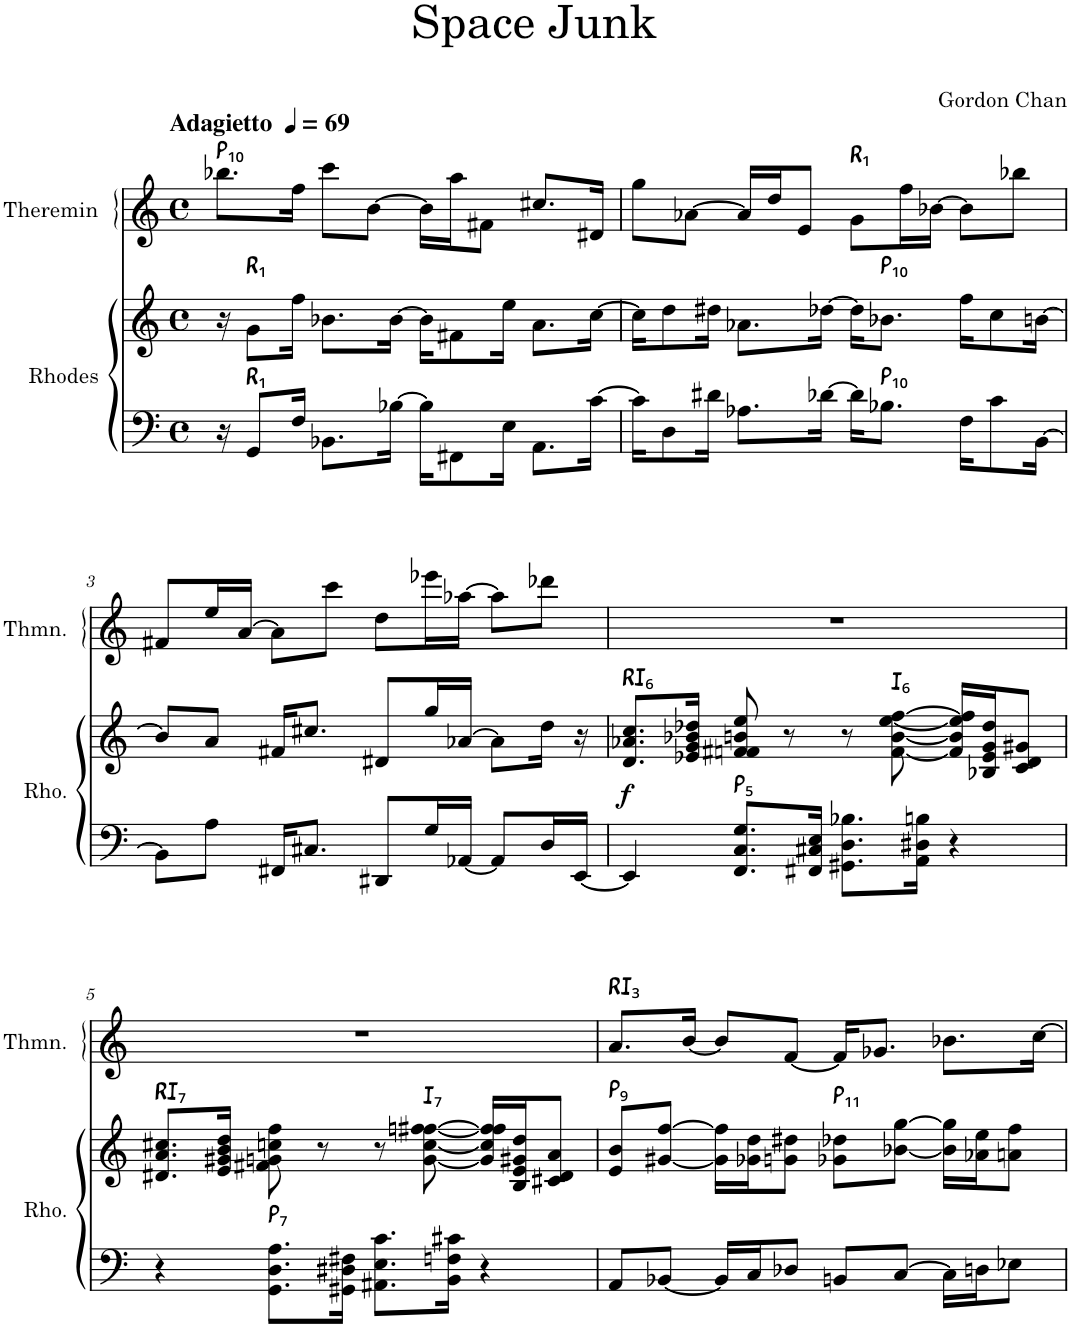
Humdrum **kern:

**kern	**kern	**dynam	**harte	**kern	**harte
*part2	*part2	*part2	*part2	*part1	*part1
*staff3	*staff2	*staff2/3	*	*staff1	*
*I"Rhodes	*	*	*	*I"Theremin	*
*I'Rho.	*	*	*	*I'Thmn.	*
*clefF4	*clefG2	*	*	*clefG2	*
*k[]	*k[]	*	*	*k[]	*
*M4/4	*M4/4	*	*	*M4/4	*
*met(c)	*met(c)	*	*	*met(c)	*
*MM69	*MM69	*	*	*MM69	*
=1	=1	=1	=1	=1	=1
!	!	!	!	!LO:TX:a:B:t=Adagietto	!LO:H:kt=P₁₀
16r	16r	.	.	8.bb-X\L	N
!	!	!	!LO:H:n=1:kt=R₁	!	!
!	!	!	!LO:H:n=2:kt=R₁	!	!
8GG/L	8g\L	.	N N	.	.
16F/Jk	16ff\Jk	.	.	16ff\Jk	.
8.BB-X\L	8.b-X\L	.	.	8ccc\L	.
.	.	.	.	[8b\J	.
[16B-X\Jk	[16b-\Jk	.	.	.	.
16B-\KL]	16b-\KL]	.	.	16b\LL]	.
8FF#X\	8f#X\	.	.	16aa\J	.
.	.	.	.	8f#X\J	.
16E\Jk	16ee\Jk	.	.	.	.
8.AA\L	8.a\L	.	.	8.cc#X/L	.
[16c\Jk	[16cc\Jk	.	.	16d#X/Jk	.
=2	=2	=2	=2	=2	=2
16c\KL]	16cc\KL]	.	.	8gg\L	.
8D\	8dd\	.	.	.	.
.	.	.	.	[8a-X\J	.
16d#X\Jk	16dd#X\Jk	.	.	.	.
8.A-X\L	8.a-X\L	.	.	16a-/LL]	.
.	.	.	.	16dd/J	.
.	.	.	.	8e/J	.
[16d-X\Jk	[16dd-X\Jk	.	.	.	.
!	!	!	!	!	!LO:H:kt=R₁
16d-\KL]	16dd-\KL]	.	.	8g\L	N
!	!	!	!LO:H:n=1:kt=P₁₀	!	!
!	!	!	!LO:H:n=2:kt=P₁₀	!	!
8.B-X\J	8.b-X\J	.	N N	.	.
.	.	.	.	16ff\L	.
.	.	.	.	[16b-X\JJ	.
16F\KL	16ff\KL	.	.	8b-\L]	.
8c\	8cc\	.	.	.	.
.	.	.	.	8bb-X\J	.
[16BB\Jk	[16bn\Jk	.	.	.	.
!!LO:LB:g=z
=3	=3	=3	=3	=3	=3
8BB\L]	8b/L]	.	.	8f#X/L	.
8A\J	8a/J	.	.	16ee/L	.
.	.	.	.	[16a/JJ	.
16FF#X/KL	16f#X/KL	.	.	8a\L]	.
8.C#X/J	8.cc#X/J	.	.	.	.
.	.	.	.	8ccc\J	.
8DD#X/L	8d#X/L	.	.	8dd\L	.
16G/L	16gg/L	.	.	16eee-X\L	.
[16AA-X/JJ	[16a-X/JJ	.	.	[16aa-X\JJ	.
8AA-/L]	8a-\L]	.	.	8aa-\L]	.
16D/L	16dd\Jk	.	.	8ddd-X\J	.
[16EE/JJ	16r	.	.	.	.
=4	=4	=4	=4	=4	=4
!	!	!LO:DY:b	!LO:H:kt=RI₆	!	!
4EE/]	8.d/ 8.a-X/ 8.cc/L	f	N	1r	.
.	16e-X/ 16g/ 16b-X/ 16dd-X/Jk	.	.	.	.
!	!	!	!LO:H:kt=P₅	!	!
8.FF/ 8.C/ 8.G/L	8fn/ 8f#X/ 8bn/ 8ee/	.	N	.	.
.	8r	.	.	.	.
16FF#X/ 16C#X/ 16E/Jk	.	.	.	.	.
8.GG#X\ 8.D\ 8.B-X\L	8r	.	.	.	.
!	!	!	!LO:H:kt=I₆	!	!
.	[8f#\ [8b\ [8ee\ [8ff\	.	N	.	.
16AA\ 16D#X\ 16Bn\Jk	.	.	.	.	.
4r	16f#/] 16b/] 16ee/] 16ff/]LL	.	.	.	.
.	16B-X/ 16e-/ 16g/ 16dd-/J	.	.	.	.
.	8c/ 8d/ 8g#X/J	.	.	.	.
!!LO:LB:g=z
=5	=5	=5	=5	=5	=5
!	!	!	!LO:H:kt=RI₇	!	!
4r	8.d#X/ 8.a/ 8.cc#X/L	.	N	1r	.
.	16e/ 16g#X/ 16b/ 16dd/Jk	.	.	.	.
!	!	!	!LO:H:kt=P₇	!	!
8.GG\ 8.D\ 8.A\L	8f#X\ 8gn\ 8ccn\ 8ff\	.	N	.	.
.	8r	.	.	.	.
16GG#X\ 16D#X\ 16F#X\Jk	.	.	.	.	.
8.AA#X\ 8.E\ 8.c\L	8r	.	.	.	.
!	!	!	!LO:H:kt=I₇	!	!
.	[8g\ [8cc\ [8ffn\ [8ff#X\	.	N	.	.
16BB\ 16Fn\ 16c#X\Jk	.	.	.	.	.
4r	16g/] 16cc/] 16ff/] 16ff#/]LL	.	.	.	.
.	16B/ 16e/ 16g#X/ 16dd/J	.	.	.	.
.	8c#X/ 8d#/ 8a/J	.	.	.	.
=6	=6	=6	=6	=6	=6
!	!	!	!LO:H:kt=P₉	!	!LO:H:kt=RI₃
8AA/L	8e/ 8b/L	.	N	8.a/L	N
[8BB-X/J	[8g#X/ [8ff/J	.	.	.	.
.	.	.	.	[16b/Jk	.
16BB-/LL]	16g#\] 16ff\]LL	.	.	8b/L]	.
16C/J	16g-X\ 16dd\J	.	.	.	.
8D-X/J	8gn\ 8dd#X\J	.	.	[8f/J	.
!	!	!	!LO:H:kt=P₁₁	!	!
8BBn/L	8g-X\ 8dd-X\L	.	N	16f/KL]	.
.	.	.	.	8.g-X/J	.
[8C/J	[8b-X\ [8gg\J	.	.	.	.
16C\LL]	16b-\] 16gg\]LL	.	.	8.b-X\L	.
16Dn\J	16a-X\ 16ee\J	.	.	.	.
8E-X\J	8an\ 8ff\J	.	.	.	.
.	.	.	.	[16cc\Jk	.
=	=	=	=	=	=
*-	*-	*-	*-	*-	*-
